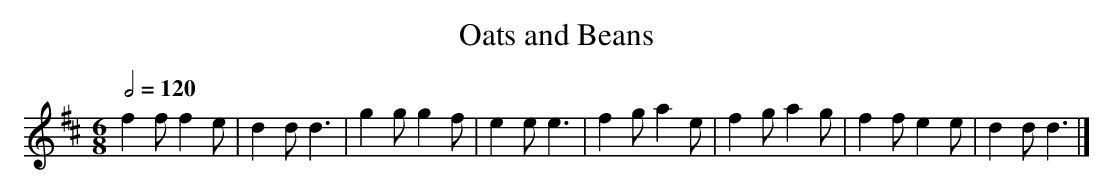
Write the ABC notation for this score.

X:1
T:Oats and Beans
M:6/8
K:D
L:1/4
Q:1/2=120
 ff/2fe/2 | dd/2d3/2 | gg/2gf/2 | ee/2e3/2 | fg/2ae/2 | fg/2ag/2 | ff/2ee/2 | dd/2d3/2 |]
